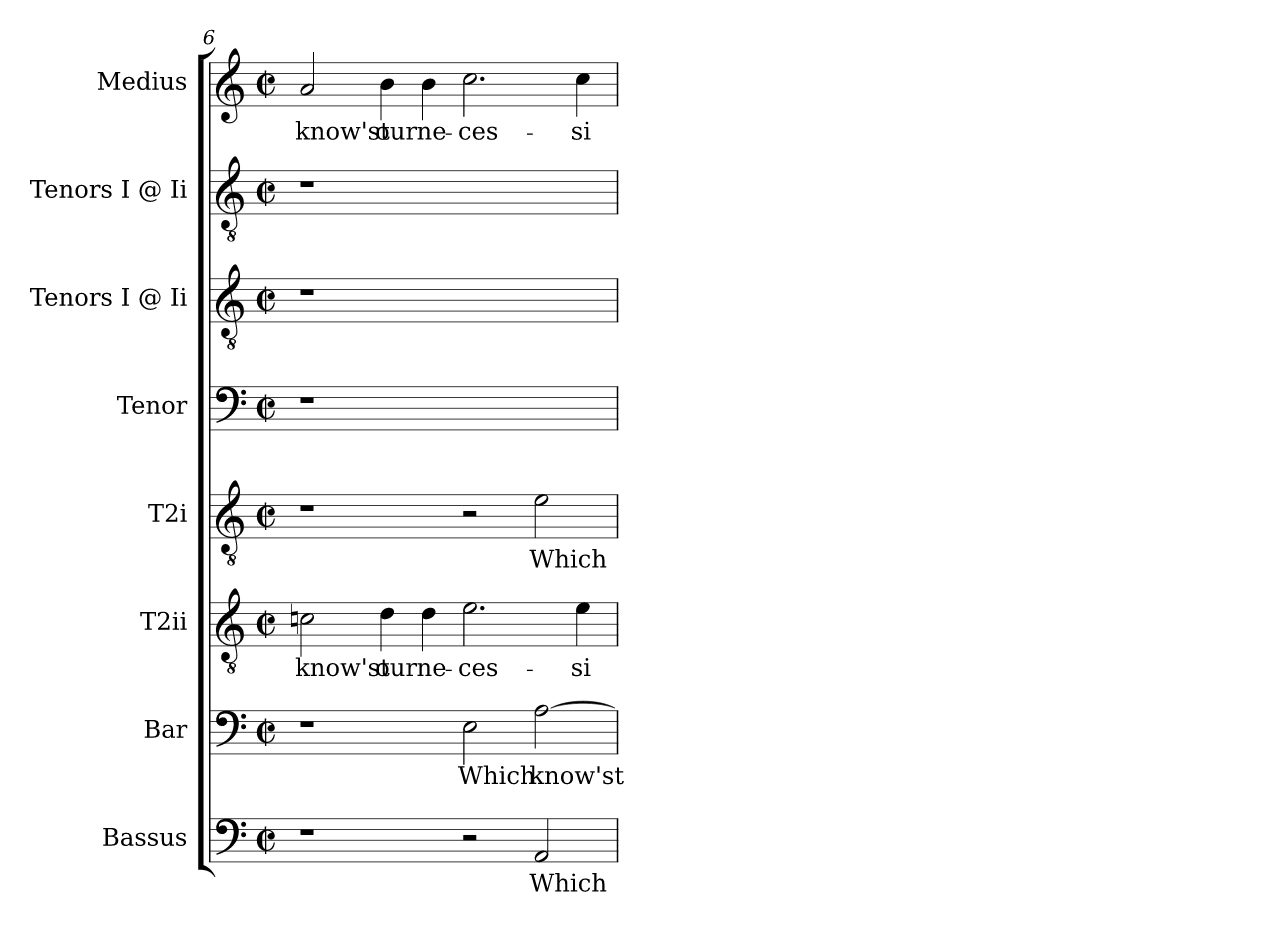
**kern	**text	**kern	**text	**kern	**text	**kern	**text	**kern	**kern	**kern	**kern	**text
*part8	*part8	*part7	*part7	*part6	*part6	*part5	*part5	*part4	*part3	*part2	*part1	*part1
*staff8	*staff8	*staff7	*staff7	*staff6	*staff6	*staff5	*staff5	*staff4	*staff3	*staff2	*staff1	*staff1
*I"Bassus	*	*I"Bar	*	*I"T2ii	*	*I"T2i	*	*I"Tenor	*I"Tenors I @ Ii	*I"Tenors I @ Ii	*I"Medius	*
*I'B	*	*I'Bar	*	*I'T2ii	*	*I'T2i	*	*	*	*	*I'M	*
*clefF4	*	*clefF4	*	*clefGv2	*	*clefGv2	*	*clefF4	*clefGv2	*clefGv2	*clefG2	*
*k[]	*	*k[]	*	*k[]	*	*k[]	*	*k[]	*k[]	*k[]	*k[]	*
*C:	*	*C:	*	*C:	*	*C:	*	*C:	*C:	*C:	*C:	*
*M2/2	*	*M2/2	*	*M2/2	*	*M2/2	*	*M2/2	*M2/2	*M2/2	*M2/2	*
*met(c|)	*	*met(c|)	*	*met(c|)	*	*met(c|)	*	*met(c|)	*met(c|)	*met(c|)	*met(c|)	*
=6	=6	=6	=6	=6	=6	=6	=6	=6	=6	=6	=6	=6
!	!	!	!	!	!LO:LY:b:cj	!	!	!	!	!	!	!LO:LY:b:cj
1r	.	1r	.	2cn\	know'st	1r	.	1r	1r	1r	2a/	know'st
!	!	!	!	!	!LO:LY:b:cj	!	!	!	!	!	!	!LO:LY:b:cj
.	.	.	.	4d\	our	.	.	.	.	.	4b\	our
!	!	!	!	!	!LO:LY:b:cj	!	!	!	!	!	!	!LO:LY:b:cj
.	.	.	.	4d\	ne-	.	.	.	.	.	4b\	ne-
!	!	!	!LO:LY:b:cj	!	!LO:LY:b:cj	!	!	!	!	!	!	!LO:LY:b:cj
2r	.	2E\	Which	2.e\	-ces-	2r	.	1ryy	1ryy	1ryy	2.cc\	-ces-
!	!LO:LY:b:cj	!	!LO:LY:b:cj	!	!	!	!LO:LY:b:cj	!	!	!	!	!
2AA/	Which	[>2A\	know'st	.	.	2e\	Which	.	.	.	.	.
!	!	!	!	!	!LO:LY:b:cj	!	!	!	!	!	!	!LO:LY:b:cj
.	.	.	.	4e\	-si-	.	.	.	.	.	4cc\	-si-
=	=	=	=	=	=	=	=	=	=	=	=	=
*-	*-	*-	*-	*-	*-	*-	*-	*-	*-	*-	*-	*-
